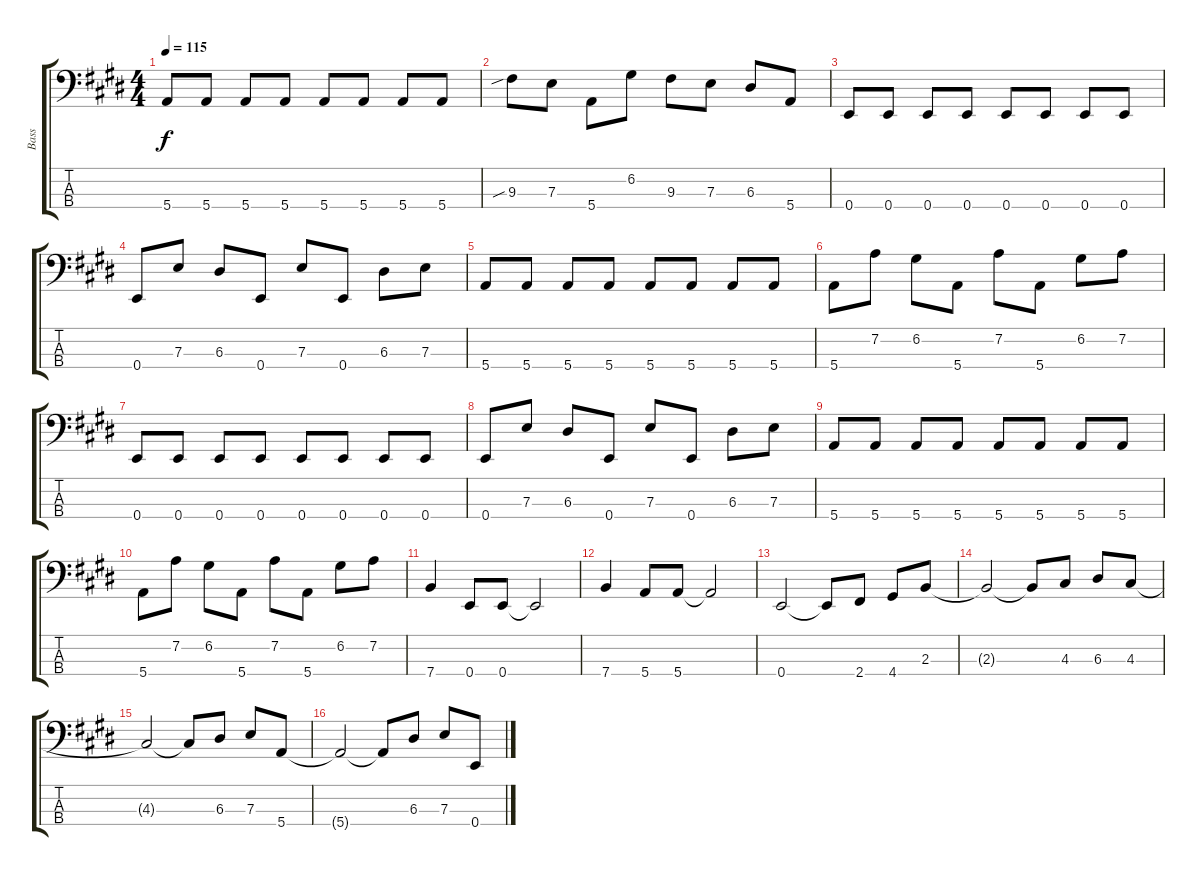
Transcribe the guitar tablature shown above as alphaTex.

\track ("Bass" "Bass") {instrument electricbasspick}
\staff {score tabs}
\tuning (G2 D2 A1 E1) {hide}
\ts (4 4)
\tempo 115
\clef f4
\ks c#minor
5.4.8{dy f} 5.4.8 5.4.8 5.4.8 5.4.8 5.4.8 5.4.8 5.4.8 |
9.3{sib}.8 7.3.8 5.4.8 6.2.8 9.3.8 7.3.8 6.3.8 5.4.8 |
0.4.8 0.4.8 0.4.8 0.4.8 0.4.8 0.4.8 0.4.8 0.4.8 |
0.4.8 7.3.8 6.3.8 0.4.8 7.3.8 0.4.8 6.3.8 7.3.8 |
5.4.8 5.4.8 5.4.8 5.4.8 5.4.8 5.4.8 5.4.8 5.4.8 |
5.4.8 7.2.8 6.2.8 5.4.8 7.2.8 5.4.8 6.2.8 7.2.8 |
0.4.8 0.4.8 0.4.8 0.4.8 0.4.8 0.4.8 0.4.8 0.4.8 |
0.4.8 7.3.8 6.3.8 0.4.8 7.3.8 0.4.8 6.3.8 7.3.8 |
5.4.8 5.4.8 5.4.8 5.4.8 5.4.8 5.4.8 5.4.8 5.4.8 |
5.4.8 7.2.8 6.2.8 5.4.8 7.2.8 5.4.8 6.2.8 7.2.8 |
7.4.4 0.4.8 0.4.8 0.4{t}.2 |
7.4.4 5.4.8 5.4.8 5.4{t}.2 |
0.4.2{volume 8} 0.4{t}.8 2.4.8 4.4.8 2.3.8 |
2.3{t}.2 2.3{t}.8 4.3.8 6.3.8 4.3.8 |
4.3{t}.2 4.3{t}.8 6.3.8 7.3.8 5.4.8 |
5.4{t}.2 5.4{t}.8 6.3.8 7.3.8 0.4.8
